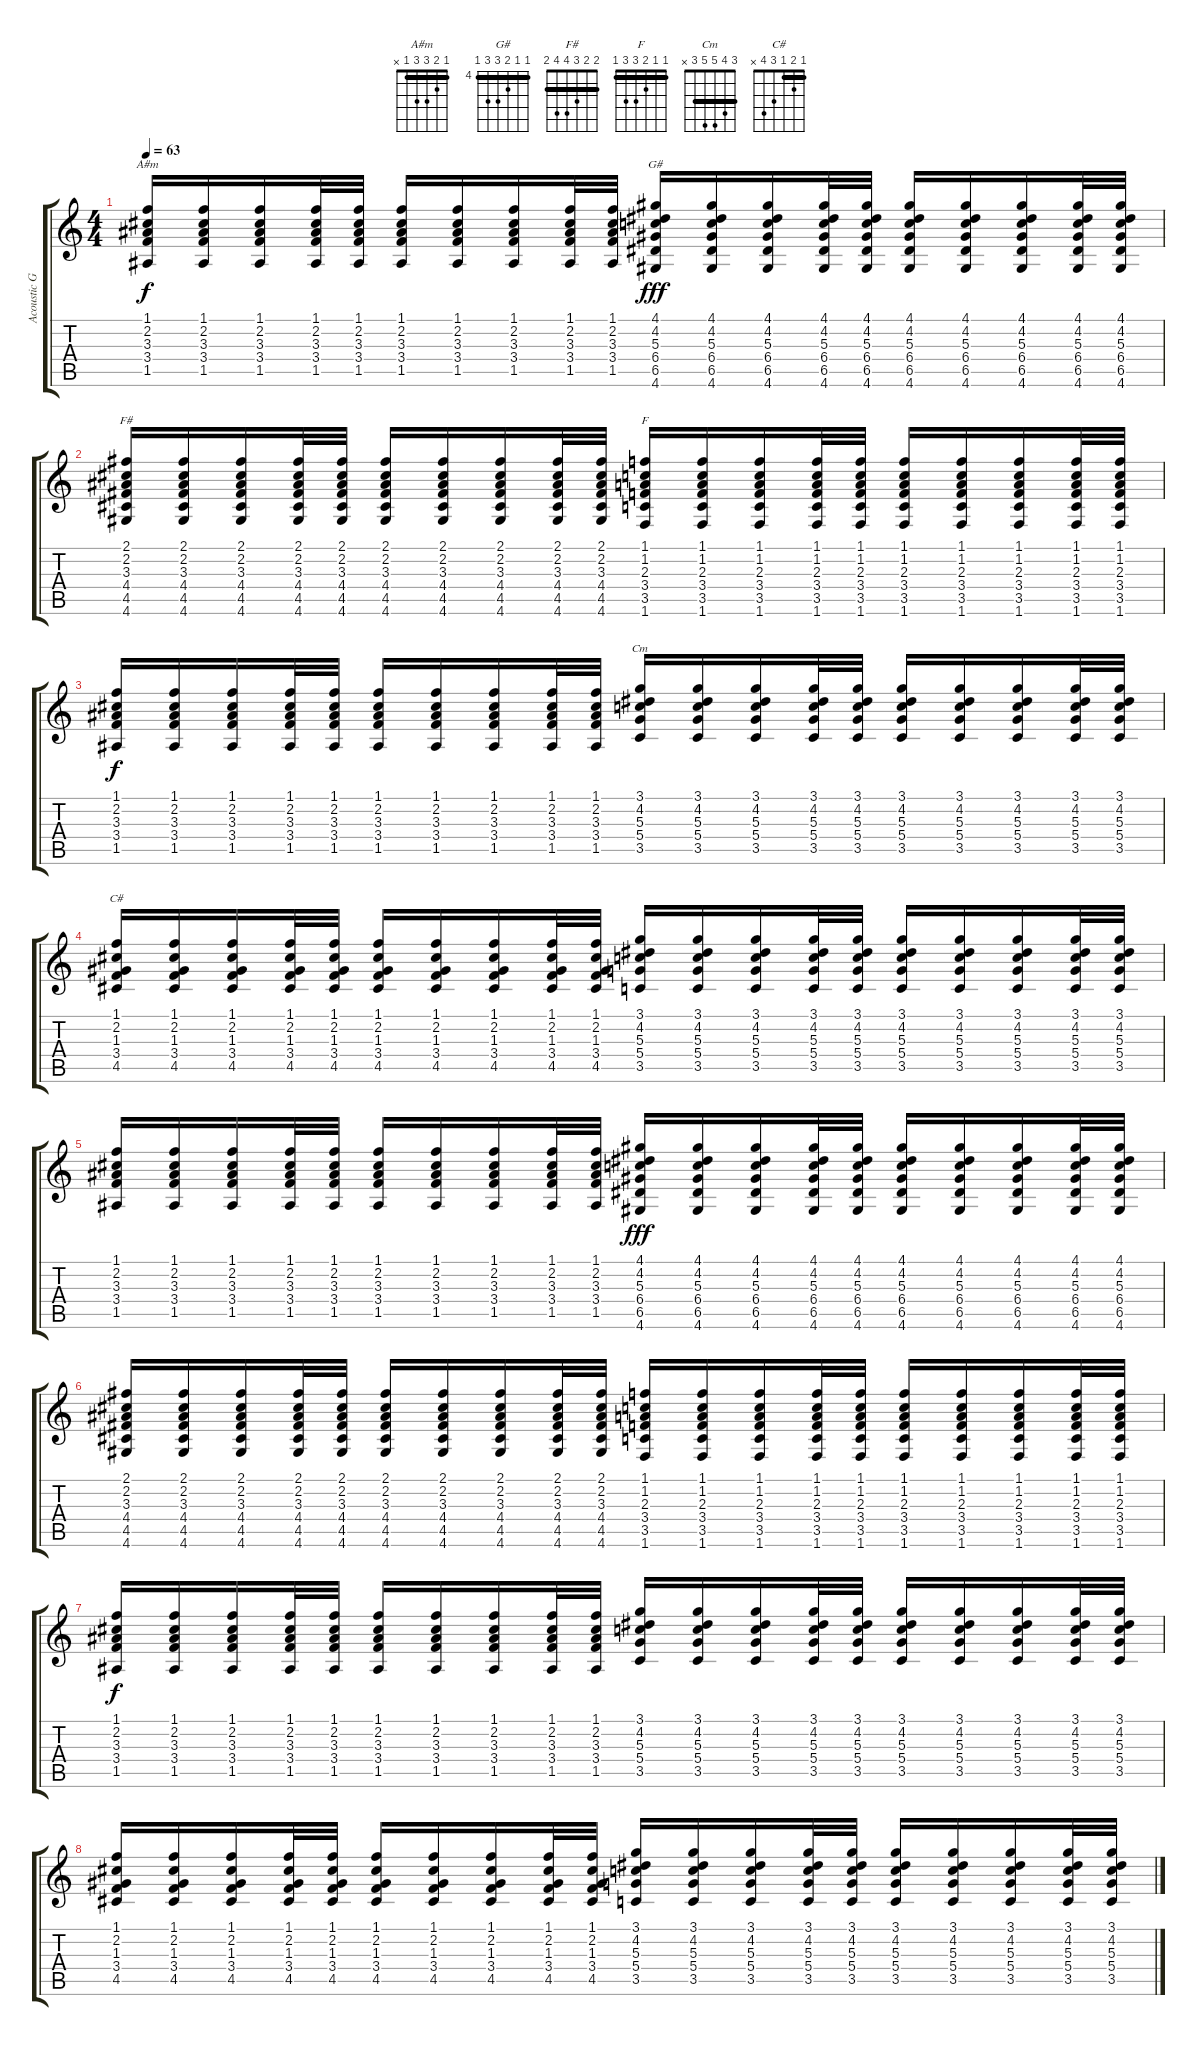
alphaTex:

\track ("Acoustic Guitar" "Acoustic G") {instrument acousticguitarsteel}
\staff {score tabs}
\tuning (E4 B3 G3 D3 A2 E2) {hide}
\chord ("A#m" 1 2 3 3 1 x) {barre 1}
\chord ("G#" 4 4 5 6 6 4) {firstfret 4 barre 4}
\chord ("F#" 2 2 3 4 4 2) {barre 2}
\chord ("F" 1 1 2 3 3 1) {barre 1}
\chord ("Cm" 3 4 5 5 3 x) {barre 3}
\chord ("C#" 1 2 1 3 4 x) {barre 1}
\ts (4 4)
\tempo 63
\clef g2
\ks c
(1.1 2.2 3.3 3.4 1.5).16{ch "A#m" dy f} (1.1 2.2 3.3 3.4 1.5).16 (1.1 2.2 3.3 3.4 1.5).16 (1.1 2.2 3.3 3.4 1.5).32 (1.1 2.2 3.3 3.4 1.5).32 (1.1 2.2 3.3 3.4 1.5).16 (1.1 2.2 3.3 3.4 1.5).16 (1.1 2.2 3.3 3.4 1.5).16 (1.1 2.2 3.3 3.4 1.5).32 (1.1 2.2 3.3 3.4 1.5).32 (4.1 4.2 5.3 6.4 6.5 4.6).16{ch "G#" dy fff} (4.1 4.2 5.3 6.4 6.5 4.6).16 (4.1 4.2 5.3 6.4 6.5 4.6).16 (4.1 4.2 5.3 6.4 6.5 4.6).32 (4.1 4.2 5.3 6.4 6.5 4.6).32 (4.1 4.2 5.3 6.4 6.5 4.6).16 (4.1 4.2 5.3 6.4 6.5 4.6).16 (4.1 4.2 5.3 6.4 6.5 4.6).16 (4.1 4.2 5.3 6.4 6.5 4.6).32 (4.1 4.2 5.3 6.4 6.5 4.6).32 |
(2.1 2.2 3.3 4.4 4.5 4.6).16{ch "F#"} (2.1 2.2 3.3 4.4 4.5 4.6).16 (2.1 2.2 3.3 4.4 4.5 4.6).16 (2.1 2.2 3.3 4.4 4.5 4.6).32 (2.1 2.2 3.3 4.4 4.5 4.6).32 (2.1 2.2 3.3 4.4 4.5 4.6).16 (2.1 2.2 3.3 4.4 4.5 4.6).16 (2.1 2.2 3.3 4.4 4.5 4.6).16 (2.1 2.2 3.3 4.4 4.5 4.6).32 (2.1 2.2 3.3 4.4 4.5 4.6).32 (1.1 1.2 2.3 3.4 3.5 1.6).16{ch "F"} (1.1 1.2 2.3 3.4 3.5 1.6).16 (1.1 1.2 2.3 3.4 3.5 1.6).16 (1.1 1.2 2.3 3.4 3.5 1.6).32 (1.1 1.2 2.3 3.4 3.5 1.6).32 (1.1 1.2 2.3 3.4 3.5 1.6).16 (1.1 1.2 2.3 3.4 3.5 1.6).16 (1.1 1.2 2.3 3.4 3.5 1.6).16 (1.1 1.2 2.3 3.4 3.5 1.6).32 (1.1 1.2 2.3 3.4 3.5 1.6).32 |
(1.1 2.2 3.3 3.4 1.5).16{dy f} (1.1 2.2 3.3 3.4 1.5).16 (1.1 2.2 3.3 3.4 1.5).16 (1.1 2.2 3.3 3.4 1.5).32 (1.1 2.2 3.3 3.4 1.5).32 (1.1 2.2 3.3 3.4 1.5).16 (1.1 2.2 3.3 3.4 1.5).16 (1.1 2.2 3.3 3.4 1.5).16 (1.1 2.2 3.3 3.4 1.5).32 (1.1 2.2 3.3 3.4 1.5).32 (3.1 4.2 5.3 5.4 3.5).16{ch "Cm"} (3.1 4.2 5.3 5.4 3.5).16 (3.1 4.2 5.3 5.4 3.5).16 (3.1 4.2 5.3 5.4 3.5).32 (3.1 4.2 5.3 5.4 3.5).32 (3.1 4.2 5.3 5.4 3.5).16 (3.1 4.2 5.3 5.4 3.5).16 (3.1 4.2 5.3 5.4 3.5).16 (3.1 4.2 5.3 5.4 3.5).32 (3.1 4.2 5.3 5.4 3.5).32 |
(1.1 2.2 1.3 3.4 4.5).16{ch "C#" volume 0} (1.1 2.2 1.3 3.4 4.5).16 (1.1 2.2 1.3 3.4 4.5).16 (1.1 2.2 1.3 3.4 4.5).32 (1.1 2.2 1.3 3.4 4.5).32 (1.1 2.2 1.3 3.4 4.5).16 (1.1 2.2 1.3 3.4 4.5).16 (1.1 2.2 1.3 3.4 4.5).16 (1.1 2.2 1.3 3.4 4.5).32 (1.1 2.2 1.3 3.4 4.5).32 (3.1 4.2 5.3 5.4 3.5).16 (3.1 4.2 5.3 5.4 3.5).16 (3.1 4.2 5.3 5.4 3.5).16 (3.1 4.2 5.3 5.4 3.5).32 (3.1 4.2 5.3 5.4 3.5).32 (3.1 4.2 5.3 5.4 3.5).16 (3.1 4.2 5.3 5.4 3.5).16 (3.1 4.2 5.3 5.4 3.5).16 (3.1 4.2 5.3 5.4 3.5).32 (3.1 4.2 5.3 5.4 3.5).32 |
(1.1 2.2 3.3 3.4 1.5).16 (1.1 2.2 3.3 3.4 1.5).16 (1.1 2.2 3.3 3.4 1.5).16 (1.1 2.2 3.3 3.4 1.5).32 (1.1 2.2 3.3 3.4 1.5).32 (1.1 2.2 3.3 3.4 1.5).16 (1.1 2.2 3.3 3.4 1.5).16 (1.1 2.2 3.3 3.4 1.5).16 (1.1 2.2 3.3 3.4 1.5).32 (1.1 2.2 3.3 3.4 1.5).32 (4.1 4.2 5.3 6.4 6.5 4.6).16{dy fff} (4.1 4.2 5.3 6.4 6.5 4.6).16 (4.1 4.2 5.3 6.4 6.5 4.6).16 (4.1 4.2 5.3 6.4 6.5 4.6).32 (4.1 4.2 5.3 6.4 6.5 4.6).32 (4.1 4.2 5.3 6.4 6.5 4.6).16 (4.1 4.2 5.3 6.4 6.5 4.6).16 (4.1 4.2 5.3 6.4 6.5 4.6).16 (4.1 4.2 5.3 6.4 6.5 4.6).32 (4.1 4.2 5.3 6.4 6.5 4.6).32 |
(2.1 2.2 3.3 4.4 4.5 4.6).16 (2.1 2.2 3.3 4.4 4.5 4.6).16 (2.1 2.2 3.3 4.4 4.5 4.6).16 (2.1 2.2 3.3 4.4 4.5 4.6).32 (2.1 2.2 3.3 4.4 4.5 4.6).32 (2.1 2.2 3.3 4.4 4.5 4.6).16 (2.1 2.2 3.3 4.4 4.5 4.6).16 (2.1 2.2 3.3 4.4 4.5 4.6).16 (2.1 2.2 3.3 4.4 4.5 4.6).32 (2.1 2.2 3.3 4.4 4.5 4.6).32 (1.1 1.2 2.3 3.4 3.5 1.6).16 (1.1 1.2 2.3 3.4 3.5 1.6).16 (1.1 1.2 2.3 3.4 3.5 1.6).16 (1.1 1.2 2.3 3.4 3.5 1.6).32 (1.1 1.2 2.3 3.4 3.5 1.6).32 (1.1 1.2 2.3 3.4 3.5 1.6).16 (1.1 1.2 2.3 3.4 3.5 1.6).16 (1.1 1.2 2.3 3.4 3.5 1.6).16 (1.1 1.2 2.3 3.4 3.5 1.6).32 (1.1 1.2 2.3 3.4 3.5 1.6).32 |
(1.1 2.2 3.3 3.4 1.5).16{dy f} (1.1 2.2 3.3 3.4 1.5).16 (1.1 2.2 3.3 3.4 1.5).16 (1.1 2.2 3.3 3.4 1.5).32 (1.1 2.2 3.3 3.4 1.5).32 (1.1 2.2 3.3 3.4 1.5).16 (1.1 2.2 3.3 3.4 1.5).16 (1.1 2.2 3.3 3.4 1.5).16 (1.1 2.2 3.3 3.4 1.5).32 (1.1 2.2 3.3 3.4 1.5).32 (3.1 4.2 5.3 5.4 3.5).16 (3.1 4.2 5.3 5.4 3.5).16 (3.1 4.2 5.3 5.4 3.5).16 (3.1 4.2 5.3 5.4 3.5).32 (3.1 4.2 5.3 5.4 3.5).32 (3.1 4.2 5.3 5.4 3.5).16 (3.1 4.2 5.3 5.4 3.5).16 (3.1 4.2 5.3 5.4 3.5).16 (3.1 4.2 5.3 5.4 3.5).32 (3.1 4.2 5.3 5.4 3.5).32 |
(1.1 2.2 1.3 3.4 4.5).16 (1.1 2.2 1.3 3.4 4.5).16 (1.1 2.2 1.3 3.4 4.5).16 (1.1 2.2 1.3 3.4 4.5).32 (1.1 2.2 1.3 3.4 4.5).32 (1.1 2.2 1.3 3.4 4.5).16 (1.1 2.2 1.3 3.4 4.5).16 (1.1 2.2 1.3 3.4 4.5).16 (1.1 2.2 1.3 3.4 4.5).32 (1.1 2.2 1.3 3.4 4.5).32 (3.1 4.2 5.3 5.4 3.5).16 (3.1 4.2 5.3 5.4 3.5).16 (3.1 4.2 5.3 5.4 3.5).16 (3.1 4.2 5.3 5.4 3.5).32 (3.1 4.2 5.3 5.4 3.5).32 (3.1 4.2 5.3 5.4 3.5).16 (3.1 4.2 5.3 5.4 3.5).16 (3.1 4.2 5.3 5.4 3.5).16 (3.1 4.2 5.3 5.4 3.5).32 (3.1 4.2 5.3 5.4 3.5).32
